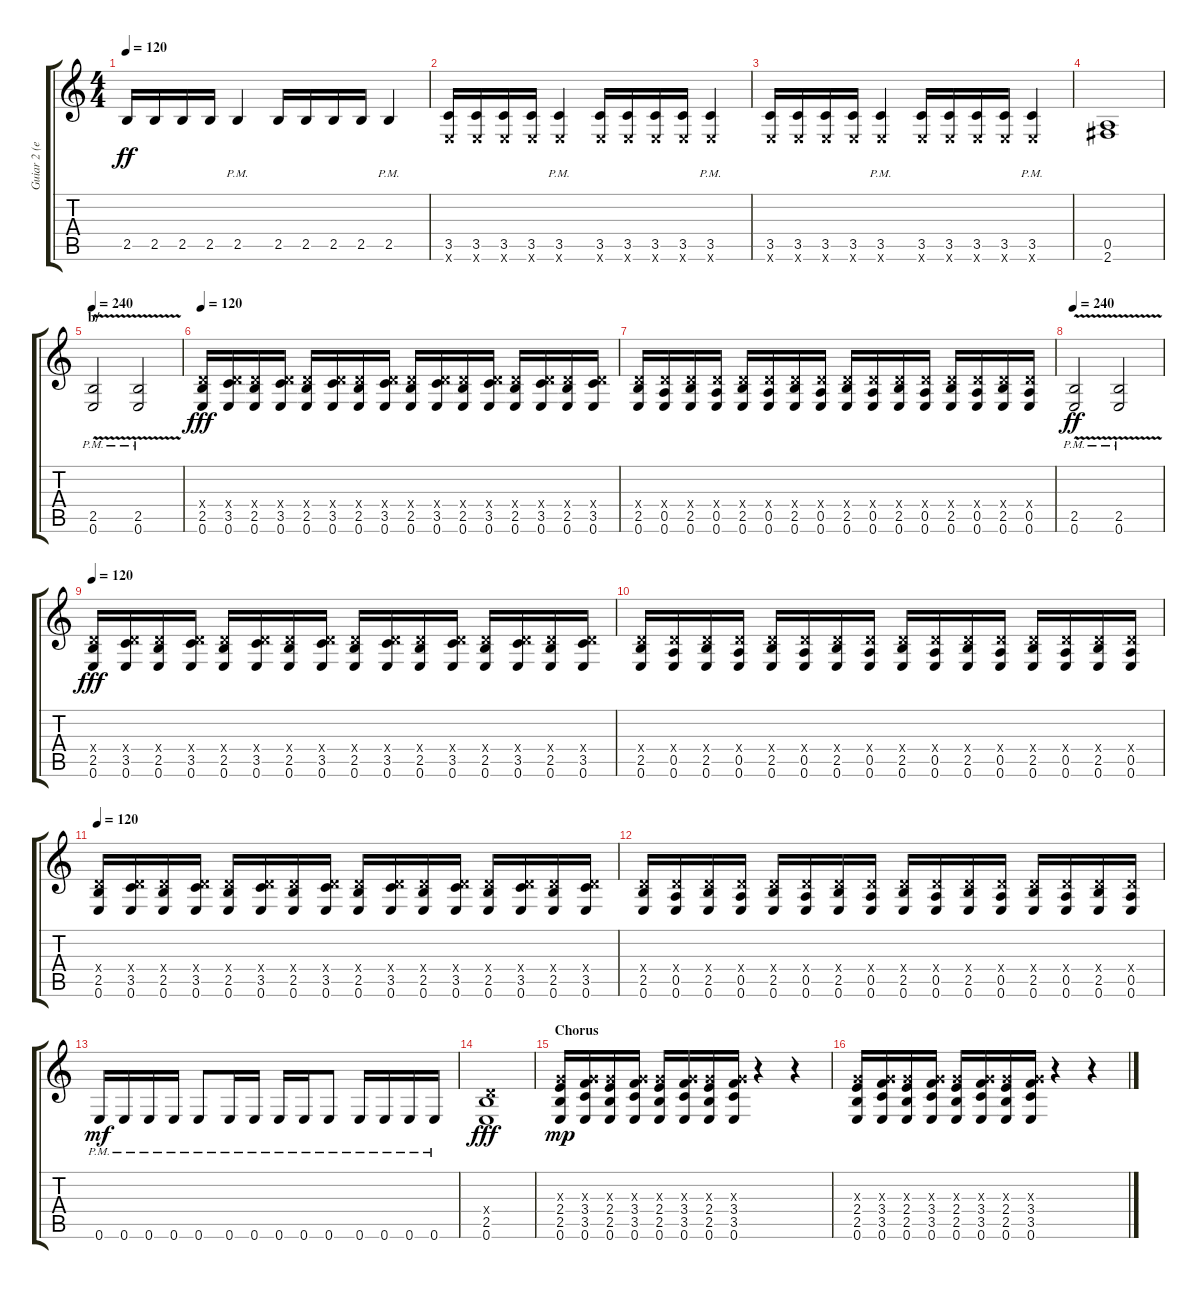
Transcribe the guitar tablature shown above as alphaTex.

\track ("Guiar 2 (electric)" "Guiar 2 (e") {instrument electricguitarmuted}
\staff {score tabs}
\tuning (E4 B3 G3 D3 A2 E2) {hide}
\ts (4 4)
\tempo 120
\clef g2
\ks c
2.5.16{dy ff} 2.5.16 2.5.16 2.5.16 2.5{pm}.4 2.5.16 2.5.16 2.5.16 2.5.16 2.5{pm}.4 |
(3.5 0.6{x}).16 (3.5 0.6{x}).16 (3.5 0.6{x}).16 (3.5 0.6{x}).16 (3.5{pm} 0.6{x}).4 (3.5 0.6{x}).16 (3.5 0.6{x}).16 (3.5 0.6{x}).16 (3.5 0.6{x}).16 (3.5{pm} 0.6{x}).4 |
(3.5 0.6{x}).16 (3.5 0.6{x}).16 (3.5 0.6{x}).16 (3.5 0.6{x}).16 (3.5{pm} 0.6{x}).4 (3.5 0.6{x}).16 (3.5 0.6{x}).16 (3.5 0.6{x}).16 (3.5 0.6{x}).16 (3.5{pm} 0.6{x}).4 |
(0.5 2.6).1 |
\section ("" "b/")
\tempo 240
(2.5{pm} 0.6{v}).2 (2.5{pm} 0.6{v}).2 |
\tempo 120
(0.4{x} 2.5 0.6).16{dy fff} (0.4{x} 3.5 0.6).16 (0.4{x} 2.5 0.6).16 (0.4{x} 3.5 0.6).16 (0.4{x} 2.5 0.6).16 (0.4{x} 3.5 0.6).16 (0.4{x} 2.5 0.6).16 (0.4{x} 3.5 0.6).16 (0.4{x} 2.5 0.6).16 (0.4{x} 3.5 0.6).16 (0.4{x} 2.5 0.6).16 (0.4{x} 3.5 0.6).16 (0.4{x} 2.5 0.6).16 (0.4{x} 3.5 0.6).16 (0.4{x} 2.5 0.6).16 (0.4{x} 3.5 0.6).16 |
(0.4{x} 2.5 0.6).16 (0.4{x} 0.5 0.6).16 (0.4{x} 2.5 0.6).16 (0.4{x} 0.5 0.6).16 (0.4{x} 2.5 0.6).16 (0.4{x} 0.5 0.6).16 (0.4{x} 2.5 0.6).16 (0.4{x} 0.5 0.6).16 (0.4{x} 2.5 0.6).16 (0.4{x} 0.5 0.6).16 (0.4{x} 2.5 0.6).16 (0.4{x} 0.5 0.6).16 (0.4{x} 2.5 0.6).16 (0.4{x} 0.5 0.6).16 (0.4{x} 2.5 0.6).16 (0.4{x} 0.5 0.6).16 |
\tempo 240
(2.5{pm} 0.6{v}).2{dy ff} (2.5{pm} 0.6{v}).2 |
\tempo 120
(0.4{x} 2.5 0.6).16{dy fff} (0.4{x} 3.5 0.6).16 (0.4{x} 2.5 0.6).16 (0.4{x} 3.5 0.6).16 (0.4{x} 2.5 0.6).16 (0.4{x} 3.5 0.6).16 (0.4{x} 2.5 0.6).16 (0.4{x} 3.5 0.6).16 (0.4{x} 2.5 0.6).16 (0.4{x} 3.5 0.6).16 (0.4{x} 2.5 0.6).16 (0.4{x} 3.5 0.6).16 (0.4{x} 2.5 0.6).16 (0.4{x} 3.5 0.6).16 (0.4{x} 2.5 0.6).16 (0.4{x} 3.5 0.6).16 |
(0.4{x} 2.5 0.6).16 (0.4{x} 0.5 0.6).16 (0.4{x} 2.5 0.6).16 (0.4{x} 0.5 0.6).16 (0.4{x} 2.5 0.6).16 (0.4{x} 0.5 0.6).16 (0.4{x} 2.5 0.6).16 (0.4{x} 0.5 0.6).16 (0.4{x} 2.5 0.6).16 (0.4{x} 0.5 0.6).16 (0.4{x} 2.5 0.6).16 (0.4{x} 0.5 0.6).16 (0.4{x} 2.5 0.6).16 (0.4{x} 0.5 0.6).16 (0.4{x} 2.5 0.6).16 (0.4{x} 0.5 0.6).16 |
\tempo 120
(0.4{x} 2.5 0.6).16 (0.4{x} 3.5 0.6).16 (0.4{x} 2.5 0.6).16 (0.4{x} 3.5 0.6).16 (0.4{x} 2.5 0.6).16 (0.4{x} 3.5 0.6).16 (0.4{x} 2.5 0.6).16 (0.4{x} 3.5 0.6).16 (0.4{x} 2.5 0.6).16 (0.4{x} 3.5 0.6).16 (0.4{x} 2.5 0.6).16 (0.4{x} 3.5 0.6).16 (0.4{x} 2.5 0.6).16 (0.4{x} 3.5 0.6).16 (0.4{x} 2.5 0.6).16 (0.4{x} 3.5 0.6).16 |
(0.4{x} 2.5 0.6).16 (0.4{x} 0.5 0.6).16 (0.4{x} 2.5 0.6).16 (0.4{x} 0.5 0.6).16 (0.4{x} 2.5 0.6).16 (0.4{x} 0.5 0.6).16 (0.4{x} 2.5 0.6).16 (0.4{x} 0.5 0.6).16 (0.4{x} 2.5 0.6).16 (0.4{x} 0.5 0.6).16 (0.4{x} 2.5 0.6).16 (0.4{x} 0.5 0.6).16 (0.4{x} 2.5 0.6).16 (0.4{x} 0.5 0.6).16 (0.4{x} 2.5 0.6).16 (0.4{x} 0.5 0.6).16 |
0.6{pm}.16{dy mf} 0.6{pm}.16 0.6{pm}.16 0.6{pm}.16 0.6{pm}.8 0.6{pm}.16 0.6{pm}.16 0.6{pm}.16 0.6{pm}.16 0.6{pm}.8 0.6{pm}.16 0.6{pm}.16 0.6{pm}.16 0.6{pm}.16 |
(0.4{x} 2.5 0.6).1{dy fff} |
\section ("" "Chorus")
(0.3{x} 2.4 2.5 0.6).16{dy mp} (0.3{x} 3.4 3.5 0.6).16 (0.3{x} 2.4 2.5 0.6).16 (0.3{x} 3.4 3.5 0.6).16 (0.3{x} 2.4 2.5 0.6).16 (0.3{x} 3.4 3.5 0.6).16 (0.3{x} 2.4 2.5 0.6).16 (0.3{x} 3.4 3.5 0.6).16 r.4 r.4 |
(0.3{x} 2.4 2.5 0.6).16 (0.3{x} 3.4 3.5 0.6).16 (0.3{x} 2.4 2.5 0.6).16 (0.3{x} 3.4 3.5 0.6).16 (0.3{x} 2.4 2.5 0.6).16 (0.3{x} 3.4 3.5 0.6).16 (0.3{x} 2.4 2.5 0.6).16 (0.3{x} 3.4 3.5 0.6).16 r.4 r.4
